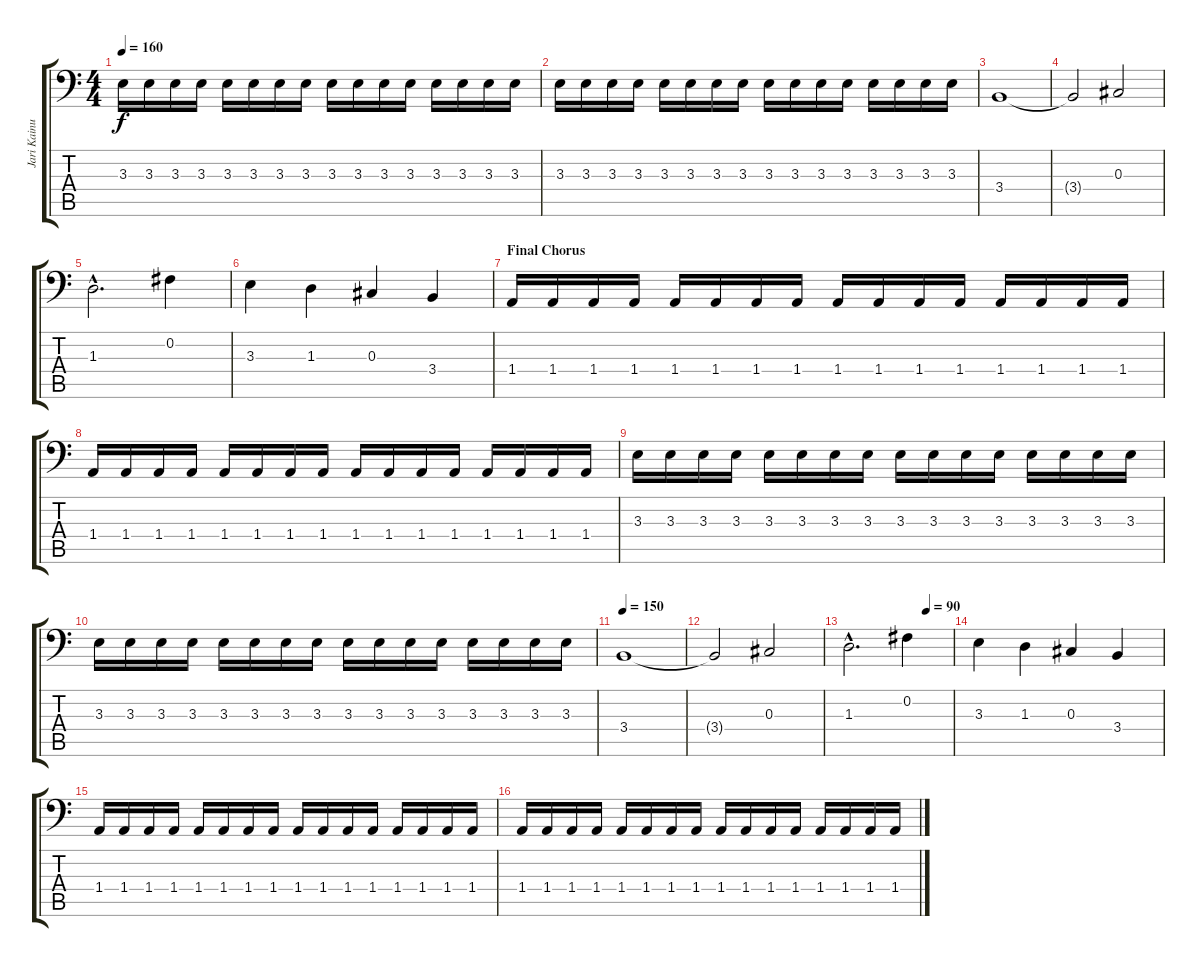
\track ("Jari Kainulainen" "Jari Kainu") {instrument electricbassfinger}
\staff {score tabs}
\tuning (B2 Gb2 Db2 Ab1 Eb1 Bb0) {hide}
\ts (4 4)
\tempo 160
\clef f4
\ks c
3.3.16{dy f} 3.3.16 3.3.16 3.3.16 3.3.16 3.3.16 3.3.16 3.3.16 3.3.16 3.3.16 3.3.16 3.3.16 3.3.16 3.3.16 3.3.16 3.3.16 |
3.3.16 3.3.16 3.3.16 3.3.16 3.3.16 3.3.16 3.3.16 3.3.16 3.3.16 3.3.16 3.3.16 3.3.16 3.3.16 3.3.16 3.3.16 3.3.16 |
3.4.1 |
3.4{t}.2 0.3.2 |
1.3{hac}.2{d} 0.2.4 |
3.3.4 1.3.4 0.3.4 3.4.4 |
\section ("" "Final Chorus")
1.4.16 1.4.16 1.4.16 1.4.16 1.4.16 1.4.16 1.4.16 1.4.16 1.4.16 1.4.16 1.4.16 1.4.16 1.4.16 1.4.16 1.4.16 1.4.16 |
1.4.16 1.4.16 1.4.16 1.4.16 1.4.16 1.4.16 1.4.16 1.4.16 1.4.16 1.4.16 1.4.16 1.4.16 1.4.16 1.4.16 1.4.16 1.4.16 |
3.3.16 3.3.16 3.3.16 3.3.16 3.3.16 3.3.16 3.3.16 3.3.16 3.3.16 3.3.16 3.3.16 3.3.16 3.3.16 3.3.16 3.3.16 3.3.16 |
3.3.16 3.3.16 3.3.16 3.3.16 3.3.16 3.3.16 3.3.16 3.3.16 3.3.16 3.3.16 3.3.16 3.3.16 3.3.16 3.3.16 3.3.16 3.3.16 |
\tempo 150
3.4.1 |
3.4{t}.2 0.3.2 |
\tempo (90 0.75)
1.3{hac}.2{d} 0.2.4 |
3.3.4 1.3.4 0.3.4 3.4.4 |
1.4.16 1.4.16 1.4.16 1.4.16 1.4.16 1.4.16 1.4.16 1.4.16 1.4.16 1.4.16 1.4.16 1.4.16 1.4.16 1.4.16 1.4.16 1.4.16 |
1.4.16 1.4.16 1.4.16 1.4.16 1.4.16 1.4.16 1.4.16 1.4.16 1.4.16 1.4.16 1.4.16 1.4.16 1.4.16 1.4.16 1.4.16 1.4.16
